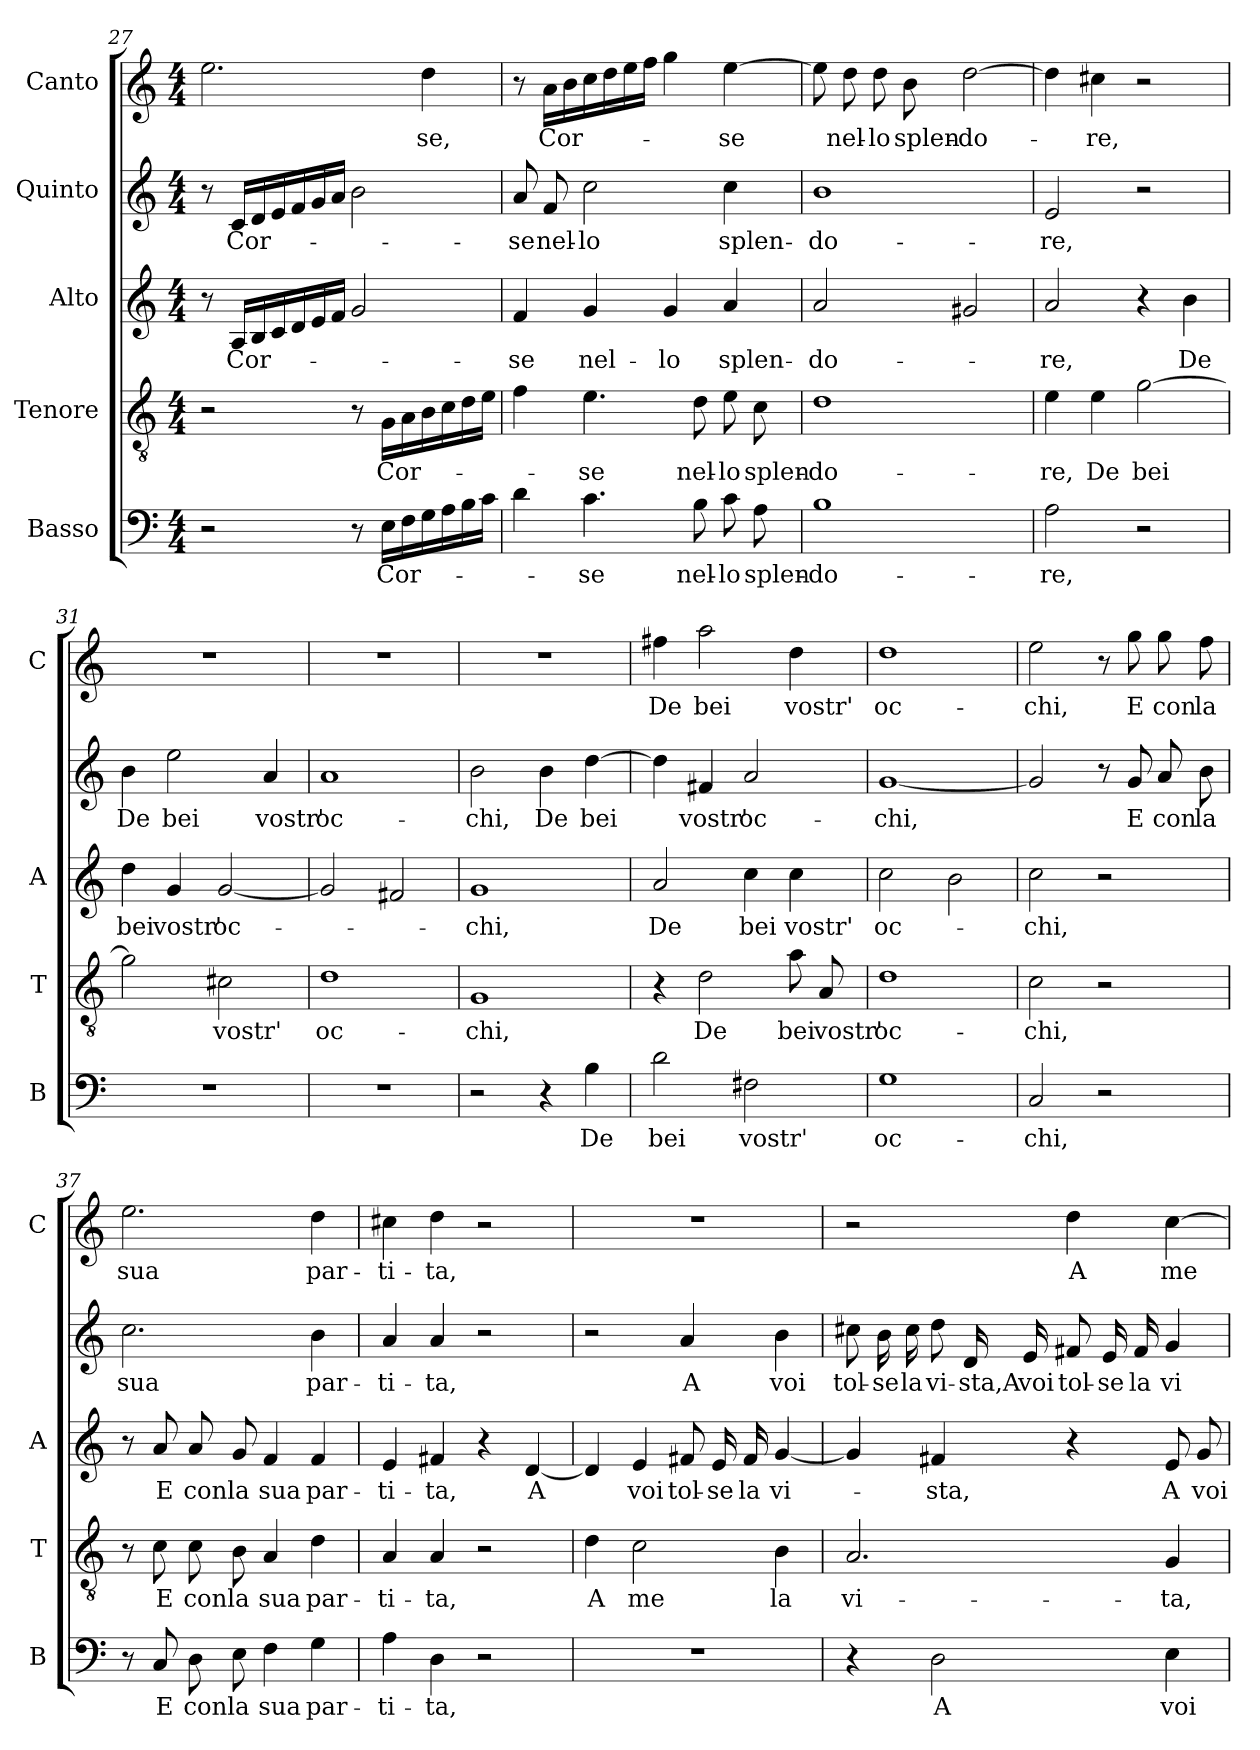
**kern	**text	**kern	**text	**kern	**text	**kern	**text	**kern	**text
*part5	*part5	*part4	*part4	*part3	*part3	*part2	*part2	*part1	*part1
*staff5	*staff5	*staff4	*staff4	*staff3	*staff3	*staff2	*staff2	*staff1	*staff1
*I"Basso	*	*I"Tenore	*	*I"Alto	*	*I"Quinto	*	*I"Canto	*
*I'B	*	*I'T	*	*I'A	*	*	*	*I'C	*
*clefF4	*	*clefGv2	*	*clefG2	*	*clefG2	*	*clefG2	*
*k[]	*	*k[]	*	*k[]	*	*k[]	*	*k[]	*
*C:	*	*C:	*	*C:	*	*C:	*	*C:	*
*M4/4	*	*M4/4	*	*M4/4	*	*M4/4	*	*M4/4	*
=27	=27	=27	=27	=27	=27	=27	=27	=27	=27
2r	.	2r	.	8r	.	8r	.	2.ee\	.
!	!	!	!	!	!LO:LY:b	!	!LO:LY:b	!	!
.	.	.	.	16A/LL	Cor-	16c/LL	Cor-	.	.
.	.	.	.	16B/	.	16d/	.	.	.
.	.	.	.	16c/	.	16e/	.	.	.
.	.	.	.	16d/	.	16f/	.	.	.
.	.	.	.	16e/	.	16g/	.	.	.
.	.	.	.	16f/JJ	.	16a/JJ	.	.	.
8r	.	8r	.	2g/	.	2b\	.	.	.
!	!LO:LY:b	!	!LO:LY:b	!	!	!	!	!	!
16E\LL	Cor-	16G\LL	Cor-	.	.	.	.	.	.
16F\	.	16A\	.	.	.	.	.	.	.
!	!	!	!	!	!	!	!	!	!LO:LY:b
16G\	.	16B\	.	.	.	.	.	4dd\	-se,
16A\	.	16c\	.	.	.	.	.	.	.
16B\	.	16d\	.	.	.	.	.	.	.
16c\JJ	.	16e\JJ	.	.	.	.	.	.	.
=28	=28	=28	=28	=28	=28	=28	=28	=28	=28
!	!	!	!	!	!LO:LY:b	!	!LO:LY:b	!	!
4d\	.	4f\	.	4f/	-se	8a/	-se	8r	.
!	!	!	!	!	!	!	!LO:LY:b	!	!LO:LY:b
.	.	.	.	.	.	8f/	nel-	16a\LL	Cor-
.	.	.	.	.	.	.	.	16b\	.
!	!LO:LY:b	!	!LO:LY:b	!	!LO:LY:b	!	!LO:LY:b	!	!
4.c\	-se	4.e\	-se	4g/	nel-	2cc\	-lo	16cc\	.
.	.	.	.	.	.	.	.	16dd\	.
.	.	.	.	.	.	.	.	16ee\	.
.	.	.	.	.	.	.	.	16ff\JJ	.
!	!	!	!	!	!LO:LY:b	!	!	!	!
.	.	.	.	4g/	-lo	.	.	4gg\	.
!	!LO:LY:b	!	!LO:LY:b	!	!	!	!	!	!
8B\	nel-	8d\	nel-	.	.	.	.	.	.
!	!LO:LY:b	!	!LO:LY:b	!	!LO:LY:b	!	!LO:LY:b	!	!LO:LY:b
8c\	-lo	8e\	-lo	4a/	splen-	4cc\	splen-	[4ee\	-se
!	!LO:LY:b	!	!LO:LY:b	!	!	!	!	!	!
8A\	splen-	8c\	splen-	.	.	.	.	.	.
=29	=29	=29	=29	=29	=29	=29	=29	=29	=29
!	!LO:LY:b	!	!LO:LY:b	!	!LO:LY:b	!	!LO:LY:b	!	!
1B	-do-	1d	-do-	2a/	-do-	1b	-do-	8ee\]	.
!	!	!	!	!	!	!	!	!	!LO:LY:b
.	.	.	.	.	.	.	.	8dd\	nel-
!	!	!	!	!	!	!	!	!	!LO:LY:b
.	.	.	.	.	.	.	.	8dd\	-lo
!	!	!	!	!	!	!	!	!	!LO:LY:b
.	.	.	.	.	.	.	.	8b\	splen-
!	!	!	!	!	!	!	!	!	!LO:LY:b
.	.	.	.	2g#X/	.	.	.	[2dd\	-do-
=30	=30	=30	=30	=30	=30	=30	=30	=30	=30
!	!LO:LY:b	!	!LO:LY:b	!	!LO:LY:b	!	!LO:LY:b	!	!
2A\	-re,	4e\	-re,	2a/	-re,	2e/	-re,	4dd\]	.
!	!	!	!LO:LY:b	!	!	!	!	!	!LO:LY:b
.	.	4e\	De	.	.	.	.	4cc#X\	-re,
!	!	!	!LO:LY:b	!	!	!	!	!	!
2r	.	[2g\	bei	4r	.	2r	.	2r	.
!	!	!	!	!	!LO:LY:b	!	!	!	!
.	.	.	.	4b\	De	.	.	.	.
!!LO:LB:g=z
=31	=31	=31	=31	=31	=31	=31	=31	=31	=31
!	!	!	!	!	!LO:LY:b	!	!LO:LY:b	!	!
1r	.	2g\]	.	4dd\	bei	4b\	De	1r	.
!	!	!	!	!	!LO:LY:b	!	!LO:LY:b	!	!
.	.	.	.	4g/	vostr'	2ee\	bei	.	.
!	!	!	!LO:LY:b	!	!LO:LY:b	!	!	!	!
.	.	2c#X\	vostr'	[2g/	oc-	.	.	.	.
!	!	!	!	!	!	!	!LO:LY:b	!	!
.	.	.	.	.	.	4a/	vostr'	.	.
=32	=32	=32	=32	=32	=32	=32	=32	=32	=32
!	!	!	!LO:LY:b	!	!	!	!LO:LY:b	!	!
1r	.	1d	oc-	2g/]	.	1a	oc-	1r	.
.	.	.	.	2f#X/	.	.	.	.	.
=33	=33	=33	=33	=33	=33	=33	=33	=33	=33
!	!	!	!LO:LY:b	!	!LO:LY:b	!	!LO:LY:b	!	!
2r	.	1G	-chi,	1g	-chi,	2b\	-chi,	1r	.
!	!	!	!	!	!	!	!LO:LY:b	!	!
4r	.	.	.	.	.	4b\	De	.	.
!	!LO:LY:b	!	!	!	!	!	!LO:LY:b	!	!
4B\	De	.	.	.	.	[4dd\	bei	.	.
=34	=34	=34	=34	=34	=34	=34	=34	=34	=34
!	!LO:LY:b	!	!	!	!LO:LY:b	!	!	!	!LO:LY:b
2d\	bei	4r	.	2a/	De	4dd\]	.	4ff#X\	De
!	!	!	!LO:LY:b	!	!	!	!LO:LY:b	!	!LO:LY:b
.	.	2d\	De	.	.	4f#X/	vostr'	2aa\	bei
!	!LO:LY:b	!	!	!	!LO:LY:b	!	!LO:LY:b	!	!
2F#X\	vostr'	.	.	4cc\	bei	2a/	oc-	.	.
!	!	!	!LO:LY:b	!	!LO:LY:b	!	!	!	!LO:LY:b
.	.	8a\	bei	4cc\	vostr'	.	.	4dd\	vostr'
!	!	!	!LO:LY:b	!	!	!	!	!	!
.	.	8A/	vostr'	.	.	.	.	.	.
=35	=35	=35	=35	=35	=35	=35	=35	=35	=35
!	!LO:LY:b	!	!LO:LY:b	!	!LO:LY:b	!	!LO:LY:b	!	!LO:LY:b
1G	oc-	1d	oc-	2cc\	oc-	[1g	-chi,	1dd	oc-
.	.	.	.	2b\	.	.	.	.	.
=36	=36	=36	=36	=36	=36	=36	=36	=36	=36
!	!LO:LY:b	!	!LO:LY:b	!	!LO:LY:b	!	!	!	!LO:LY:b
2C/	-chi,	2c\	-chi,	2cc\	-chi,	2g/]	.	2ee\	-chi,
2r	.	2r	.	2r	.	8r	.	8r	.
!	!	!	!	!	!	!	!LO:LY:b	!	!LO:LY:b
.	.	.	.	.	.	8g/	E	8gg\	E
!	!	!	!	!	!	!	!LO:LY:b	!	!LO:LY:b
.	.	.	.	.	.	8a/	con	8gg\	con
!	!	!	!	!	!	!	!LO:LY:b	!	!LO:LY:b
.	.	.	.	.	.	8b\	la	8ff\	la
=37	=37	=37	=37	=37	=37	=37	=37	=37	=37
!	!	!	!	!	!	!	!LO:LY:b	!	!LO:LY:b
8r	.	8r	.	8r	.	2.cc\	sua	2.ee\	sua
!	!LO:LY:b	!	!LO:LY:b	!	!LO:LY:b	!	!	!	!
8C/	E	8c\	E	8a/	E	.	.	.	.
!	!LO:LY:b	!	!LO:LY:b	!	!LO:LY:b	!	!	!	!
8D\	con	8c\	con	8a/	con	.	.	.	.
!	!LO:LY:b	!	!LO:LY:b	!	!LO:LY:b	!	!	!	!
8E\	la	8B\	la	8g/	la	.	.	.	.
!	!LO:LY:b	!	!LO:LY:b	!	!LO:LY:b	!	!	!	!
4F\	sua	4A/	sua	4f/	sua	.	.	.	.
!	!LO:LY:b	!	!LO:LY:b	!	!LO:LY:b	!	!LO:LY:b	!	!LO:LY:b
4G\	par-	4d\	par-	4f/	par-	4b\	par-	4dd\	par-
!!LO:PB:g=z
=38	=38	=38	=38	=38	=38	=38	=38	=38	=38
!	!LO:LY:b	!	!LO:LY:b	!	!LO:LY:b	!	!LO:LY:b	!	!LO:LY:b
4A\	-ti-	4A/	-ti-	4e/	-ti-	4a/	-ti-	4cc#X\	-ti-
!	!LO:LY:b	!	!LO:LY:b	!	!LO:LY:b	!	!LO:LY:b	!	!LO:LY:b
4D\	ta,	4A/	ta,	4f#X/	-ta,	4a/	-ta,	4dd\	-ta,
2r	.	2r	.	4r	.	2r	.	2r	.
!	!	!	!	!	!LO:LY:b	!	!	!	!
.	.	.	.	[4d/	A	.	.	.	.
=39	=39	=39	=39	=39	=39	=39	=39	=39	=39
!	!	!	!LO:LY:b	!	!	!	!	!	!
1r	.	4d\	A	4d/]	.	2r	.	1r	.
!	!	!	!LO:LY:b	!	!LO:LY:b	!	!	!	!
.	.	2c\	me	4e/	voi	.	.	.	.
!	!	!	!	!	!LO:LY:b	!	!LO:LY:b	!	!
.	.	.	.	8f#X/	tol-	4a/	A	.	.
!	!	!	!	!	!LO:LY:b	!	!	!	!
.	.	.	.	16e/	-se	.	.	.	.
!	!	!	!	!	!LO:LY:b	!	!	!	!
.	.	.	.	16f#/	la	.	.	.	.
!	!	!	!LO:LY:b	!	!LO:LY:b	!	!LO:LY:b	!	!
.	.	4B\	la	[4g/	vi-	4b\	voi	.	.
=40	=40	=40	=40	=40	=40	=40	=40	=40	=40
!	!	!	!LO:LY:b	!	!	!	!LO:LY:b	!	!
4r	.	2.A/	vi-	4g/]	.	8cc#X\	tol-	2r	.
!	!	!	!	!	!	!	!LO:LY:b	!	!
.	.	.	.	.	.	16b\	-se	.	.
!	!	!	!	!	!	!	!LO:LY:b	!	!
.	.	.	.	.	.	16cc#\	la	.	.
!	!LO:LY:b	!	!	!	!LO:LY:b	!	!LO:LY:b	!	!
2D\	A	.	.	4f#X/	-sta,	8dd\	vi-	.	.
!	!	!	!	!	!	!	!LO:LY:b	!	!
.	.	.	.	.	.	16d/	-sta,A	.	.
!	!	!	!	!	!	!	!LO:LY:b	!	!
.	.	.	.	.	.	16e/	voi	.	.
!	!	!	!	!	!	!	!LO:LY:b	!	!LO:LY:b
.	.	.	.	4r	.	8f#X/	tol-	4dd\	A
!	!	!	!	!	!	!	!LO:LY:b	!	!
.	.	.	.	.	.	16e/	-se	.	.
!	!	!	!	!	!	!	!LO:LY:b	!	!
.	.	.	.	.	.	16f#/	la	.	.
!	!LO:LY:b	!	!LO:LY:b	!	!LO:LY:b	!	!LO:LY:b	!	!LO:LY:b
4E\	voi	4G/	-ta,	8e/	A	4g/	vi-	[4cc\	me
!	!	!	!	!	!LO:LY:b	!	!	!	!
.	.	.	.	8g/	voi	.	.	.	.
=	=	=	=	=	=	=	=	=	=
*-	*-	*-	*-	*-	*-	*-	*-	*-	*-
